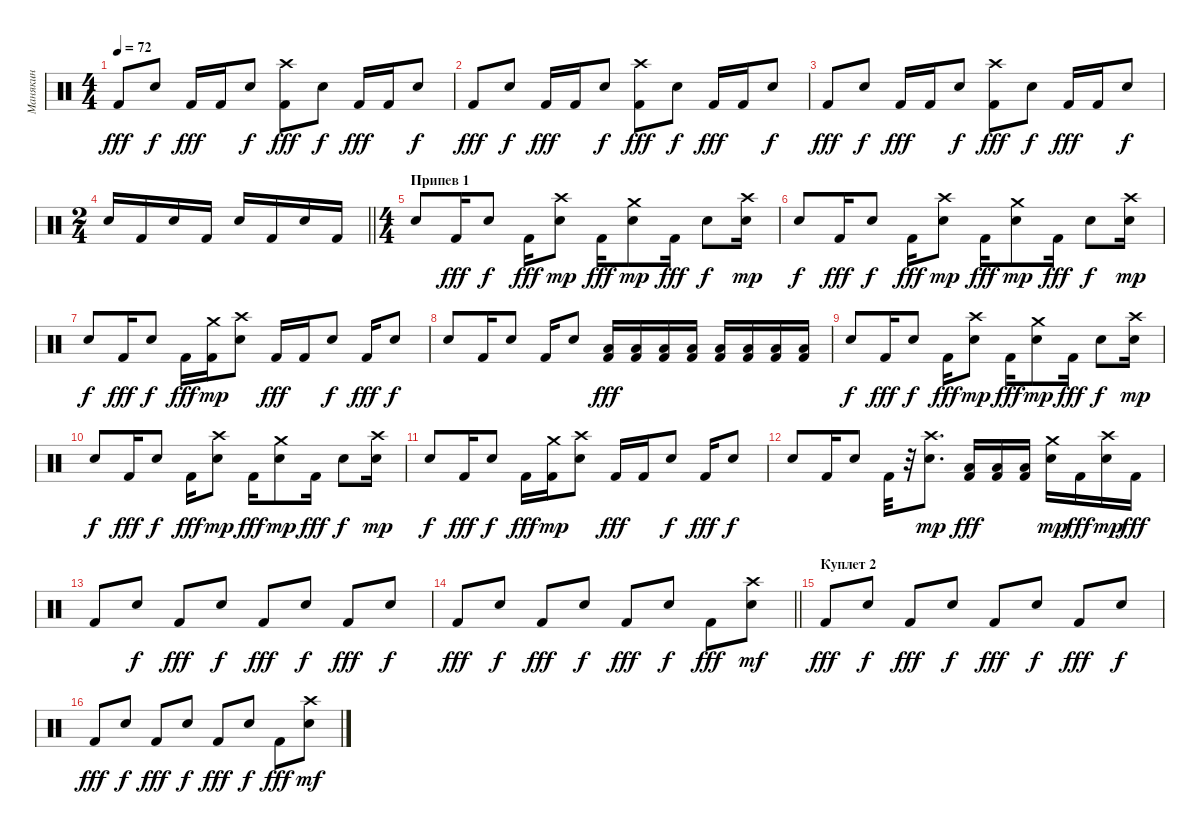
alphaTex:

\track ("Манякин" "Манякин") {instrument percussion}
\staff {score}
\articulation defaults
\ts (4 4)
\tempo 72
\clef neutral
\ks c "Kick (hit) 2".8{dy fff} "Electric Snare (hit)".8{dy f} "Kick (hit) 2".16{dy fff} "Kick (hit) 2".16 "Electric Snare (hit)".8{dy f}
("Kick (hit) 2" "Crash high (hit)").8{dy fff} "Electric Snare (hit)".8{dy f} "Kick (hit) 2".16{dy fff} "Kick (hit) 2".16 "Electric Snare (hit)".8{dy f} |
"Kick (hit) 2".8{dy fff} "Electric Snare (hit)".8{dy f} "Kick (hit) 2".16{dy fff} "Kick (hit) 2".16 "Electric Snare (hit)".8{dy f} ("Kick (hit) 2" "Crash high (hit)").8{dy fff} "Electric Snare (hit)".8{dy f} "Kick (hit) 2".16{dy fff} "Kick (hit) 2".16 "Electric Snare (hit)".8{dy f} |
"Kick (hit) 2".8{dy fff} "Electric Snare (hit)".8{dy f} "Kick (hit) 2".16{dy fff} "Kick (hit) 2".16 "Electric Snare (hit)".8{dy f} ("Kick (hit) 2" "Crash high (hit)").8{dy fff} "Electric Snare (hit)".8{dy f} "Kick (hit) 2".16{dy fff} "Kick (hit) 2".16 "Electric Snare (hit)".8{dy f} |
\ts (2 4)
\barLineRight lightlight "Electric Snare (hit)".16 "Kick (hit) 2".16 "Electric Snare (hit)".16 "Kick (hit) 2".16 "Electric Snare (hit)".16 "Kick (hit) 2".16 "Electric Snare (hit)".16 "Kick (hit) 2".16
|
\ts (4 4)
\section ("" "Припев 1")
"Electric Snare (hit)".8 "Kick (hit) 2".16{dy fff} "Electric Snare (hit)".8{dy f} "Kick (hit) 2".16{dy fff} ("Electric Snare (hit)" "Crash high (hit)").8{dy mp} "Kick (hit) 2".16{dy fff} ("Electric Snare (hit)" "Crash medium (hit)").8{dy mp} "Kick (hit) 2".16{dy fff} "Electric Snare (hit)".8{dy f} ("Electric Snare (hit)" "Crash high (hit)").16{dy mp} |
"Electric Snare (hit)".8{dy f} "Kick (hit) 2".16{dy fff} "Electric Snare (hit)".8{dy f} "Kick (hit) 2".16{dy fff} ("Electric Snare (hit)" "Crash high (hit)").8{dy mp} "Kick (hit) 2".16{dy fff} ("Electric Snare (hit)" "Crash medium (hit)").8{dy mp} "Kick (hit) 2".16{dy fff} "Electric Snare (hit)".8{dy f} ("Electric Snare (hit)" "Crash high (hit)").16{dy mp} |
"Electric Snare (hit)".8{dy f} "Kick (hit) 2".16{dy fff} "Electric Snare (hit)".8{dy f} "Kick (hit) 2".16{dy fff} ("Kick (hit) 2" "Crash medium (hit)").16{dy mp} ("Electric Snare (hit)" "Crash high (hit)").8 "Kick (hit) 2".16{dy fff} "Kick (hit) 2".16 "Electric Snare (hit)".8{dy f} "Kick (hit) 2".16{dy fff} "Electric Snare (hit)".8{dy f} |
"Electric Snare (hit)".8 "Kick (hit) 2".16 "Electric Snare (hit)".8 "Kick (hit) 2".16 "Electric Snare (hit)".8 ("Low Tom (hit)" "Kick (hit) 2").16{dy fff} ("Low Tom (hit)" "Kick (hit) 2").16 ("Low Tom (hit)" "Kick (hit) 2").16 ("Low Tom (hit)" "Kick (hit) 2").16 ("Low Tom (hit)" "Kick (hit) 2").16 ("Low Tom (hit)" "Kick (hit) 2").16 ("Low Tom (hit)" "Kick (hit) 2").16 ("Low Tom (hit)" "Kick (hit) 2").16 |
"Electric Snare (hit)".8{dy f} "Kick (hit) 2".16{dy fff} "Electric Snare (hit)".8{dy f} "Kick (hit) 2".16{dy fff} ("Electric Snare (hit)" "Crash high (hit)").8{dy mp} "Kick (hit) 2".16{dy fff} ("Electric Snare (hit)" "Crash medium (hit)").8{dy mp} "Kick (hit) 2".16{dy fff} "Electric Snare (hit)".8{dy f} ("Electric Snare (hit)" "Crash high (hit)").16{dy mp} |
"Electric Snare (hit)".8{dy f} "Kick (hit) 2".16{dy fff} "Electric Snare (hit)".8{dy f} "Kick (hit) 2".16{dy fff} ("Electric Snare (hit)" "Crash high (hit)").8{dy mp} "Kick (hit) 2".16{dy fff} ("Electric Snare (hit)" "Crash medium (hit)").8{dy mp} "Kick (hit) 2".16{dy fff} "Electric Snare (hit)".8{dy f} ("Electric Snare (hit)" "Crash high (hit)").16{dy mp} |
"Electric Snare (hit)".8{dy f} "Kick (hit) 2".16{dy fff} "Electric Snare (hit)".8{dy f} "Kick (hit) 2".16{dy fff} ("Kick (hit) 2" "Crash medium (hit)").16{dy mp} ("Electric Snare (hit)" "Crash high (hit)").8 "Kick (hit) 2".16{dy fff} "Kick (hit) 2".16 "Electric Snare (hit)".8{dy f} "Kick (hit) 2".16{dy fff} "Electric Snare (hit)".8{dy f} |
"Electric Snare (hit)".8 "Kick (hit) 2".16 "Electric Snare (hit)".8 "Kick (hit) 2".32 r.32 ("Electric Snare (hit)" "Crash high (hit)").8{d dy mp} ("Low Tom (hit)" "Kick (hit) 2").16{dy fff} ("Low Tom (hit)" "Kick (hit) 2").16 ("Low Tom (hit)" "Kick (hit) 2").16 ("Electric Snare (hit)" "Crash medium (hit)").16{dy mp} "Kick (hit) 2".16{dy fff} ("Electric Snare (hit)" "Crash high (hit)").16{dy mp} "Kick (hit) 2".16{dy fff} |
"Kick (hit) 2".8 "Electric Snare (hit)".8{dy f} "Kick (hit) 2".8{dy fff} "Electric Snare (hit)".8{dy f} "Kick (hit) 2".8{dy fff} "Electric Snare (hit)".8{dy f} "Kick (hit) 2".8{dy fff} "Electric Snare (hit)".8{dy f} |
\barLineRight lightlight "Kick (hit) 2".8{dy fff} "Electric Snare (hit)".8{dy f} "Kick (hit) 2".8{dy fff} "Electric Snare (hit)".8{dy f} "Kick (hit) 2".8{dy fff} "Electric Snare (hit)".8{dy f} "Kick (hit) 2".8{dy fff}
("Electric Snare (hit)" "Crash high (hit)").8{dy mf} |
\section ("" "Куплет 2")
"Kick (hit) 2".8{dy fff} "Electric Snare (hit)".8{dy f} "Kick (hit) 2".8{dy fff} "Electric Snare (hit)".8{dy f} "Kick (hit) 2".8{dy fff} "Electric Snare (hit)".8{dy f} "Kick (hit) 2".8{dy fff} "Electric Snare (hit)".8{dy f} |
"Kick (hit) 2".8{dy fff} "Electric Snare (hit)".8{dy f} "Kick (hit) 2".8{dy fff} "Electric Snare (hit)".8{dy f} "Kick (hit) 2".8{dy fff} "Electric Snare (hit)".8{dy f} "Kick (hit) 2".8{dy fff} ("Electric Snare (hit)" "Crash high (hit)").8{dy mf}
